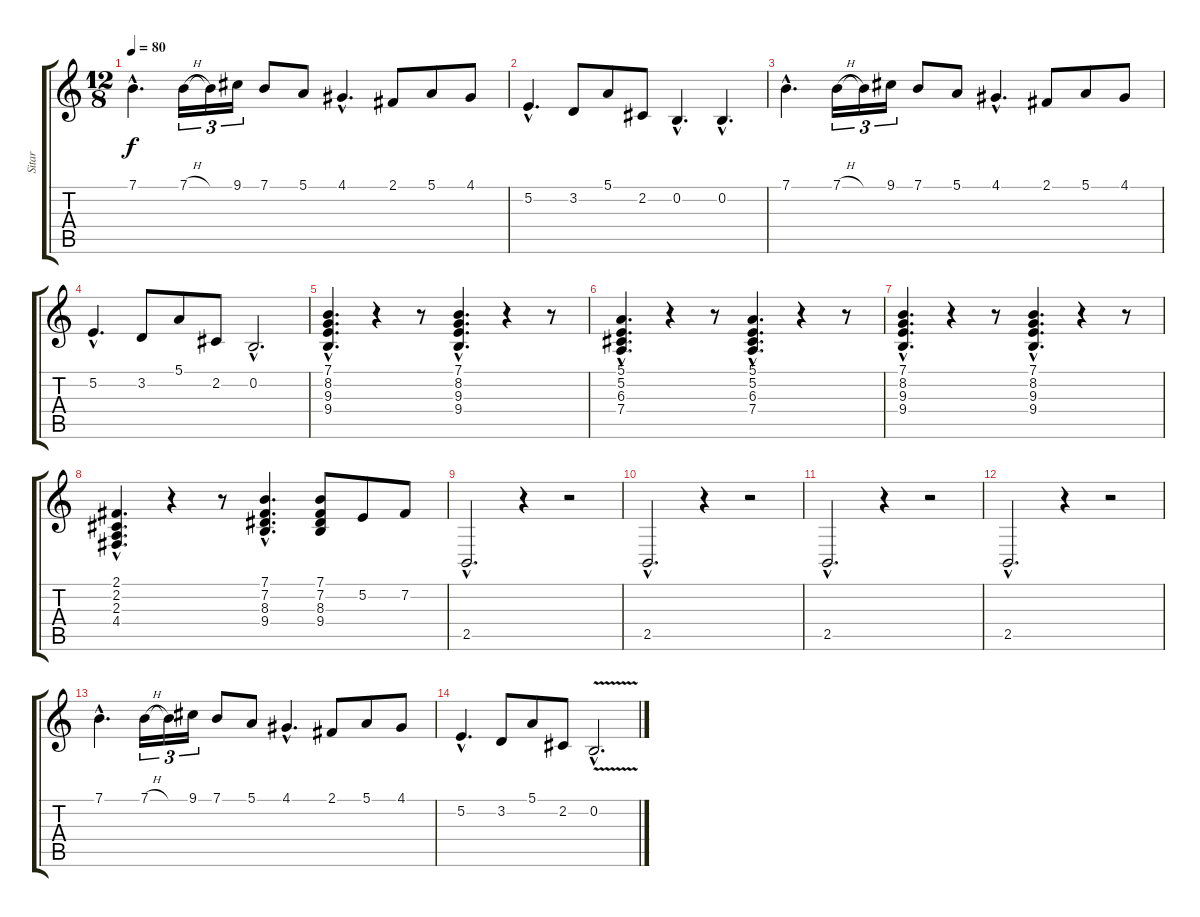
\track ("Sitar" "Sitar") {instrument sitar}
\staff {score tabs}
\tuning (E4 B3 G3 D3 A2 E2) {hide}
\ts (12 8)
\tempo 80
\clef g2
\ks c
7.1{hac}.4{d dy f} 7.1{h}.16{tu (3 2)} 7.1{t}.16{tu (3 2)} 9.1.16{tu (3 2)} 7.1.8 5.1.8 4.1{hac}.4{d} 2.1.8 5.1.8 4.1.8 |
5.2{hac}.4{d} 3.2.8 5.1.8 2.2.8 0.2{hac}.4{d} 0.2{hac}.4{d} |
7.1{hac}.4{d} 7.1{h}.16{tu (3 2)} 7.1{t}.16{tu (3 2)} 9.1.16{tu (3 2)} 7.1.8 5.1.8 4.1{hac}.4{d} 2.1.8 5.1.8 4.1.8 |
5.2{hac}.4{d} 3.2.8 5.1.8 2.2.8 0.2{hac}.2{d} |
(7.1{hac} 8.2{hac} 9.3{hac} 9.4{hac}).4{d} r.4 r.8 (7.1{hac} 8.2{hac} 9.3{hac} 9.4{hac}).4{d} r.4 r.8 |
(5.1{hac} 5.2{hac} 6.3{hac} 7.4{hac}).4{d} r.4 r.8 (5.1{hac} 5.2{hac} 6.3{hac} 7.4{hac}).4{d} r.4 r.8 |
(7.1{hac} 8.2{hac} 9.3{hac} 9.4{hac}).4{d} r.4 r.8 (7.1{hac} 8.2{hac} 9.3{hac} 9.4{hac}).4{d} r.4 r.8 |
(2.1{hac} 2.2{hac} 2.3{hac} 4.4{hac}).4{d} r.4 r.8 (7.1{hac} 7.2{hac} 8.3{hac} 9.4{hac}).4{d} (7.1 7.2 8.3 9.4).8 5.2.8 7.2.8 |
2.5{hac}.2{d} r.4 r.2 |
2.5{hac}.2{d} r.4 r.2 |
2.5{hac}.2{d} r.4 r.2 |
2.5{hac}.2{d} r.4 r.2 |
7.1{hac}.4{d} 7.1{h}.16{tu (3 2)} 7.1{t}.16{tu (3 2)} 9.1.16{tu (3 2)} 7.1.8 5.1.8 4.1{hac}.4{d} 2.1.8 5.1.8 4.1.8 |
5.2{hac}.4{d} 3.2.8 5.1.8 2.2.8 0.2{v hac}.2{d}
